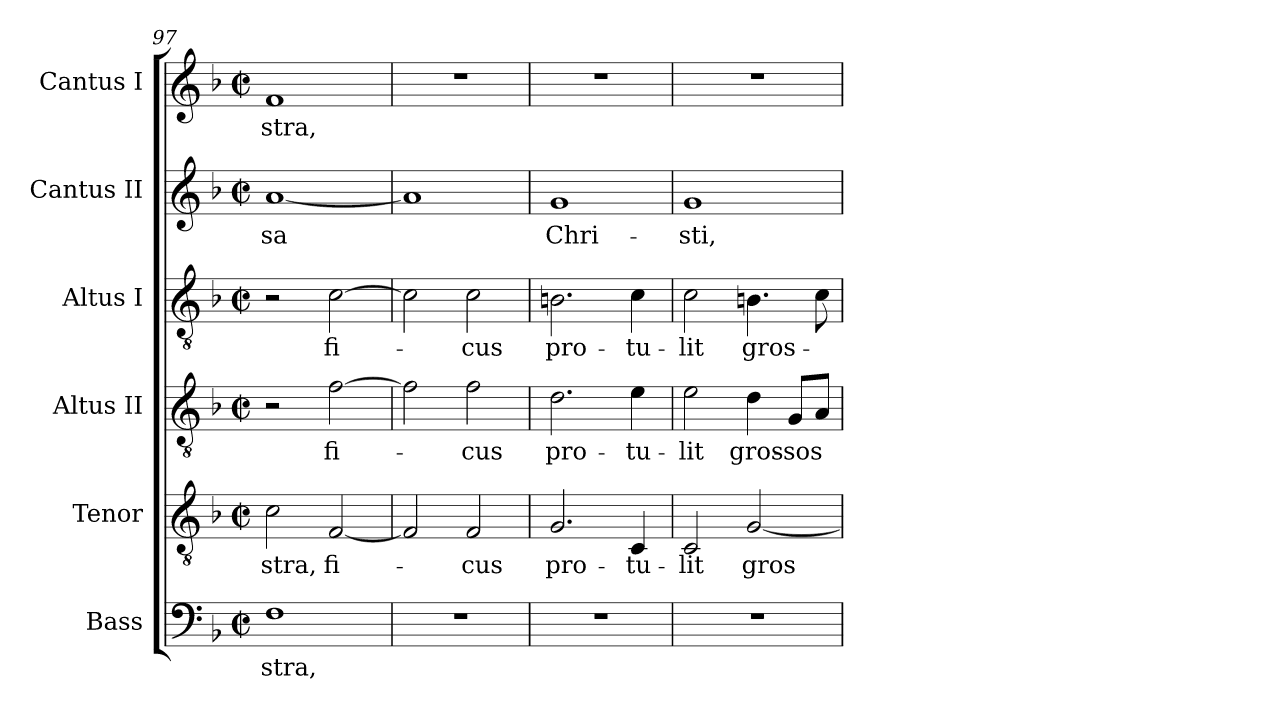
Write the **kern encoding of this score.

**kern	**text	**kern	**text	**kern	**text	**kern	**text	**kern	**text	**kern	**text
*part6	*part6	*part5	*part5	*part4	*part4	*part3	*part3	*part2	*part2	*part1	*part1
*staff6	*staff6	*staff5	*staff5	*staff4	*staff4	*staff3	*staff3	*staff2	*staff2	*staff1	*staff1
*I"Bass	*	*I"Tenor	*	*I"Altus II	*	*I"Altus I	*	*I"Cantus II	*	*I"Cantus I	*
*I'B.	*	*I'T.	*	*I'A. II	*	*I'A. I	*	*	*	*	*
*clefF4	*	*clefGv2	*	*clefGv2	*	*clefGv2	*	*clefG2	*	*clefG2	*
*	*	*ITrd7c12	*	*	*	*	*	*	*	*	*
*k[b-]	*	*k[b-]	*	*k[b-]	*	*k[b-]	*	*k[b-]	*	*k[b-]	*
*F:	*	*F:	*	*F:	*	*F:	*	*F:	*	*F:	*
*M2/2	*	*M2/2	*	*M2/2	*	*M2/2	*	*M2/2	*	*M2/2	*
*met(c|)	*	*met(c|)	*	*met(c|)	*	*met(c|)	*	*met(c|)	*	*met(c|)	*
=97	=97	=97	=97	=97	=97	=97	=97	=97	=97	=97	=97
!	!LO:LY:b:color=#000000	!	!	!	!	!	!	!	!	!	!
!	!	!	!LO:LY:b:color=#000000	!	!	!	!	!	!	!	!
!	!	!	!	!	!	!	!	!	!LO:LY:b:color=#000000	!	!
!	!	!	!	!	!	!	!	!	!	!	!LO:LY:b:color=#000000
1Fi	-stra,	2Ci\	-stra,	2r	.	2r	.	[<1ai	-sa	1fi	-stra,
!	!	!	!LO:LY:b:color=#000000	!	!	!	!	!	!	!	!
!	!	!	!	!	!LO:LY:b:color=#000000	!	!	!	!	!	!
!	!	!	!	!	!	!	!LO:LY:b:color=#000000	!	!	!	!
.	.	[<2FFi/	fi-	[>2fi\	fi-	[>2ci\	fi-	.	.	.	.
=98	=98	=98	=98	=98	=98	=98	=98	=98	=98	=98	=98
1r	.	2FFi/]	.	2fi\]	.	2ci\]	.	1ai]	.	1r	.
!	!	!	!LO:LY:b:color=#000000	!	!	!	!	!	!	!	!
!	!	!	!	!	!LO:LY:b:color=#000000	!	!	!	!	!	!
!	!	!	!	!	!	!	!LO:LY:b:color=#000000	!	!	!	!
.	.	2FFi/	-cus	2fi\	-cus	2ci\	-cus	.	.	.	.
=99	=99	=99	=99	=99	=99	=99	=99	=99	=99	=99	=99
!	!	!	!LO:LY:b:color=#000000	!	!	!	!	!	!	!	!
!	!	!	!	!	!LO:LY:b:color=#000000	!	!	!	!	!	!
!	!	!	!	!	!	!	!LO:LY:b:color=#000000	!	!	!	!
!	!	!	!	!	!	!	!	!	!LO:LY:b:color=#000000	!	!
1r	.	2.GGi/	pro-	2.di\	pro-	2.Bni\	pro-	1gi	Chri-	1r	.
!	!	!	!LO:LY:b:color=#000000	!	!	!	!	!	!	!	!
!	!	!	!	!	!LO:LY:b:color=#000000	!	!	!	!	!	!
!	!	!	!	!	!	!	!LO:LY:b:color=#000000	!	!	!	!
.	.	4CCi/	-tu-	4ei\	-tu-	4ci\	-tu-	.	.	.	.
=100	=100	=100	=100	=100	=100	=100	=100	=100	=100	=100	=100
!	!	!	!LO:LY:b:color=#000000	!	!	!	!	!	!	!	!
!	!	!	!	!	!LO:LY:b:color=#000000	!	!	!	!	!	!
!	!	!	!	!	!	!	!LO:LY:b:color=#000000	!	!	!	!
!	!	!	!	!	!	!	!	!	!LO:LY:b:color=#000000	!	!
1r	.	2CCi/	-lit	2ei\	-lit	2ci\	-lit	1gi	-sti,	1r	.
!	!	!	!LO:LY:b:color=#000000	!	!	!	!	!	!	!	!
!	!	!	!	!	!LO:LY:b:color=#000000	!	!	!	!	!	!
!	!	!	!	!	!	!	!LO:LY:b:color=#000000	!	!	!	!
.	.	[<2GGi/	gros-	4di\	gros-	4.Bni\	gros-	.	.	.	.
!	!	!	!	!	!LO:LY:b:color=#000000	!	!	!	!	!	!
.	.	.	.	8Gi/L	-sos	.	.	.	.	.	.
.	.	.	.	8Ai/J	.	8ci\	.	.	.	.	.
=	=	=	=	=	=	=	=	=	=	=	=
*-	*-	*-	*-	*-	*-	*-	*-	*-	*-	*-	*-
